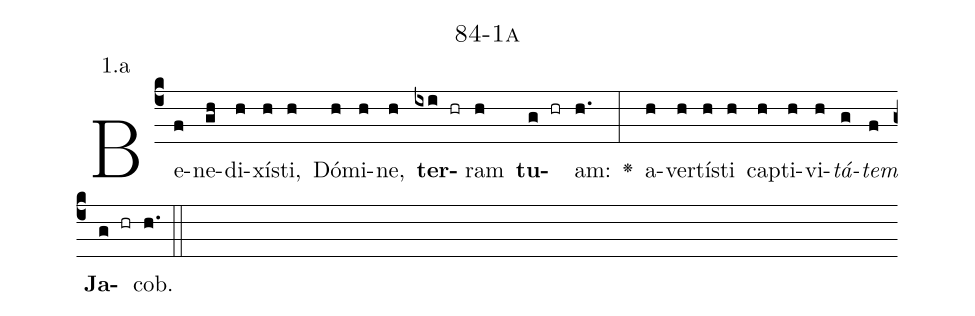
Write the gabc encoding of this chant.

name: 84-1a;
annotation: 1.a;
%%
(c4)Be(f)ne(gh)di(h)xís(h)ti,(h) Dó(h)mi(h)ne,(h) <b>ter</b>(ixi hr)ram(h) <b>tu</b>(g hr)am:(h.) <v>\greheightstar</v>(:) a(h)ver(h)tís(h)ti(h) cap(h)ti(h)vi(h)<i>tá</i>(g)<i>tem</i>(f) <b>Ja</b>(g hr)cob.(h.) (::)


%E(h) u(h) o(g) u(f) a(g) e.(h.) (::)
